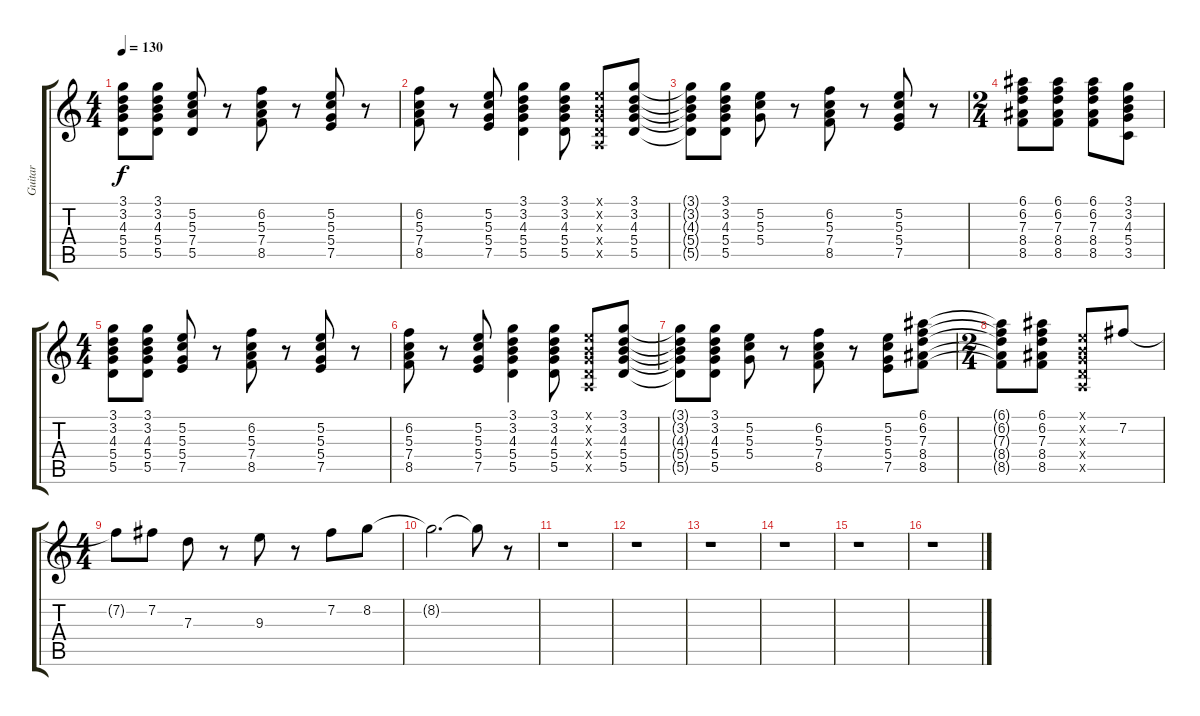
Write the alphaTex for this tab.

\track ("Guitar" "Guitar") {instrument overdrivenguitar}
\staff {score tabs}
\tuning (E4 B3 G3 D3 A2 E2) {hide}
\ts (4 4)
\tempo 130
\clef g2
\ks c
(3.1{t} 3.2{t} 4.3{t} 5.4{t} 5.5{t}).8{dy f} (3.1 3.2 4.3 5.4 5.5).8 (5.2 5.3 7.4 5.5).8 r.8 (6.2 5.3 7.4 8.5).8 r.8 (5.2 5.3 5.4 7.5).8 r.8 |
(6.2 5.3 7.4 8.5).8 r.8 (5.2 5.3 5.4 7.5).8 (3.1 3.2 4.3 5.4 5.5).4 (3.1 3.2 4.3 5.4 5.5).8 (0.1{x} 0.2{x} 0.3{x} 0.4{x} 0.5{x}).8 (3.1 3.2 4.3 5.4 5.5).8 |
(3.1{t} 3.2{t} 4.3{t} 5.4{t} 5.5{t}).8 (3.1 3.2 4.3 5.4 5.5).8 (5.2 5.3 5.4).8 r.8 (6.2 5.3 7.4 8.5).8 r.8 (5.2 5.3 5.4 7.5).8 r.8 |
\ts (2 4)
(6.1 6.2 7.3 8.4 8.5).8 (6.1 6.2 7.3 8.4 8.5).8 (6.1 6.2 7.3 8.4 8.5).8 (3.1 3.2 4.3 5.4 3.5).8 |
\ts (4 4)
(3.1 3.2 4.3 5.4 5.5).8 (3.1 3.2 4.3 5.4 5.5).8 (5.2 5.3 5.4 7.5).8 r.8 (6.2 5.3 7.4 8.5).8 r.8 (5.2 5.3 5.4 7.5).8 r.8 |
(6.2 5.3 7.4 8.5).8 r.8 (5.2 5.3 5.4 7.5).8 (3.1 3.2 4.3 5.4 5.5).4 (3.1 3.2 4.3 5.4 5.5).8 (0.1{x} 0.2{x} 0.3{x} 0.4{x} 0.5{x}).8 (3.1 3.2 4.3 5.4 5.5).8 |
(3.1{t} 3.2{t} 4.3{t} 5.4{t} 5.5{t}).8 (3.1 3.2 4.3 5.4 5.5).8 (5.2 5.3 5.4).8 r.8 (6.2 5.3 7.4 8.5).8 r.8 (5.2 5.3 5.4 7.5).8 (6.1 6.2 7.3 8.4 8.5).8 |
\ts (2 4)
(6.1{t} 6.2{t} 7.3{t} 8.4{t} 8.5{t}).8 (6.1 6.2 7.3 8.4 8.5).8 (0.1{x} 0.2{x} 0.3{x} 0.4{x} 0.5{x}).8 7.2.8 |
\ts (4 4)
7.2{t}.8 7.2.8 7.3.8 r.8 9.3.8 r.8 7.2.8 8.2.8 |
8.2{t}.2{d} 8.2{t}.8 r.8 |
r.1 |
r.1 |
r.1 |
r.1 |
r.1 |
r.1
